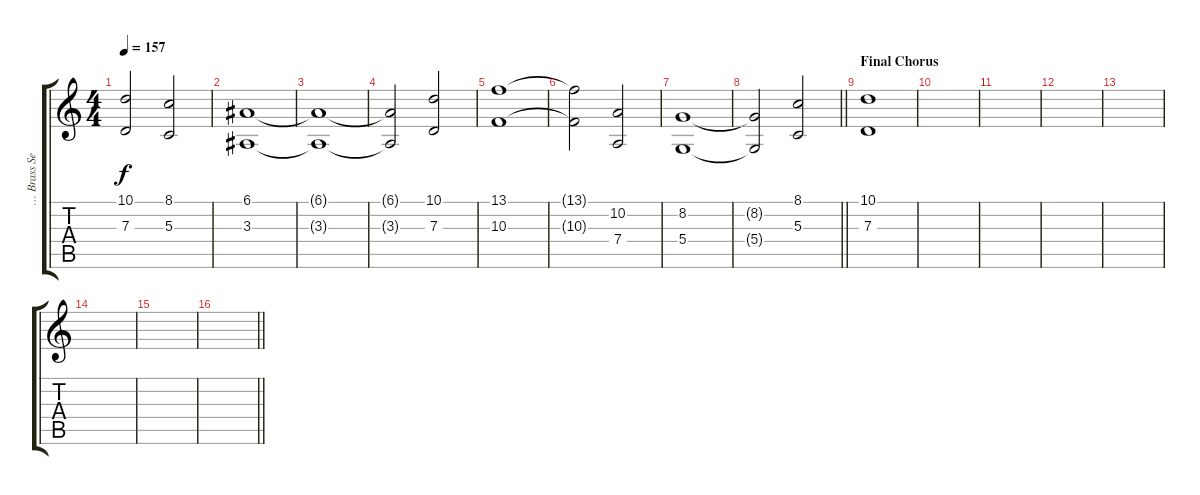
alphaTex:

\track ("… Brass Section …" "… Brass Se") {instrument stringensemble1}
\staff {score tabs}
\tuning (E4 B3 G3 D3 A2 E2) {hide}
\ts (4 4)
\tempo 157
\clef g2
\ks c
(10.1 7.3).2{dy f} (8.1 5.3).2 |
(6.1 3.3).1 |
(6.1{t} 3.3{t}).1 |
(6.1{t} 3.3{t}).2 (10.1 7.3).2 |
(13.1 10.3).1 |
(13.1{t} 10.3{t}).2 (10.2 7.4).2 |
(8.2 5.4).1 |
\barLineRight lightlight
(8.2{t} 5.4{t}).2 (8.1 5.3).2 |
\section ("" "Final Chorus")
(10.1 7.3).1 |
|
|
|
|
|
|
\barLineRight lightlight
